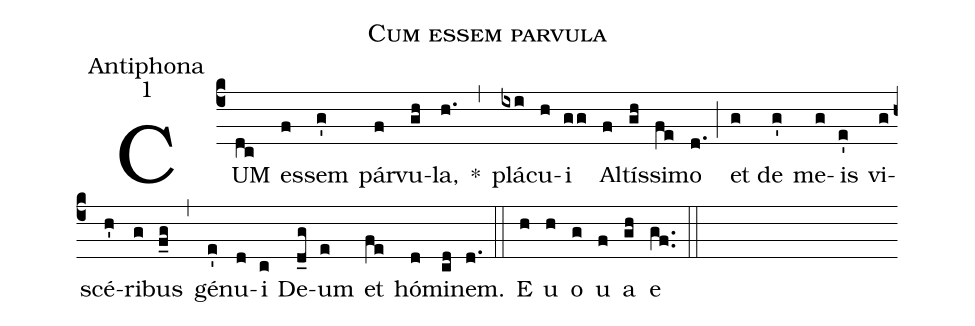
name:Cum essem parvula;
office-part:Antiphona;
mode:1;
%%
(c4) CUM(dc) es(f)sem(g') pár(f)vu(gh)la,(h.) *(,) plá(ixi)cu(h)i(gg) Al(f)tís(gh)si(fe)mo(d.) (;) et (g)de(g') me(g)is(e') vi(g)scé(h')ri(g)bus(f_g) (,) gé(e')nu(d)i(c) De(d_g)um(e) et(fe) hó(d)mi(cd)nem.(d.) (::) E(h) u(h) o(g) u(f) a(gh) e(gf..) (::)
